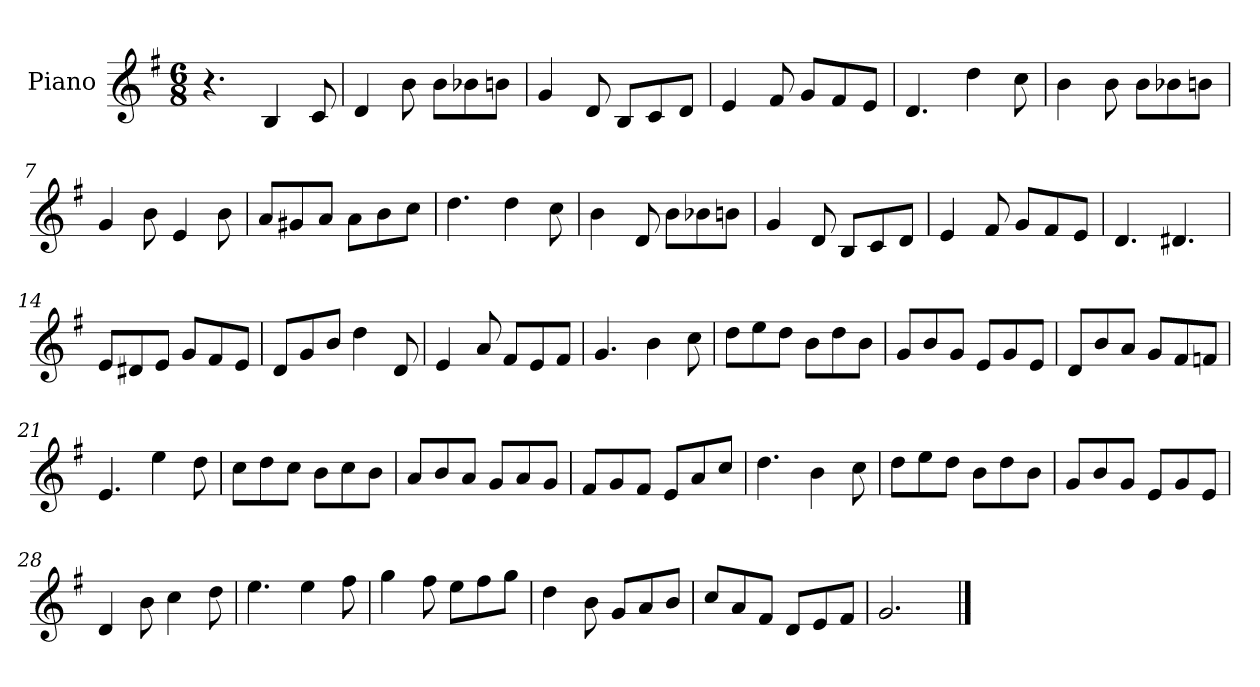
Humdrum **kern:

**kern
*part1
*staff1
*I"Piano
*I'Pno
*clefG2
*k[f#]
*M6/8
=1
4.r
4B/
8c/
=2
4d/
8b\
8b\L
8b-X\
8bn\J
=3
4g/
8d/
8B/L
8c/
8d/J
=4
4e/
8f#/
8g/L
8f#/
8e/J
=5
4.d/
4dd\
8cc\
=6
4b\
8b\
8b\L
8b-X\
8bn\J
=7
4g/
8b\
4e/
8b\
=8
8a/L
8g#X/
8a/J
8a\L
8b\
8cc\J
=9
4.dd\
4dd\
8cc\
=10
4b\
8d/
8b\L
8b-X\
8bn\J
=11
4g/
8d/
8B/L
8c/
8d/J
=12
4e/
8f#/
8g/L
8f#/
8e/J
=13
4.d/
4.d#X/
=14
8e/L
8d#X/
8e/J
8g/L
8f#/
8e/J
=15
8d/L
8g/
8b/J
4dd\
8d/
=16
4e/
8a/
8f#/L
8e/
8f#/J
=17
4.g/
4b\
8cc\
=18
8dd\L
8ee\
8dd\J
8b\L
8dd\
8b\J
=19
8g/L
8b/
8g/J
8e/L
8g/
8e/J
=20
8d/L
8b/
8a/J
8g/L
8f#/
8fn/J
=21
4.e/
4ee\
8dd\
=22
8cc\L
8dd\
8cc\J
8b\L
8cc\
8b\J
=23
8a/L
8b/
8a/J
8g/L
8a/
8g/J
=24
8f#/L
8g/
8f#/J
8e/L
8a/
8cc/J
=25
4.dd\
4b\
8cc\
=26
8dd\L
8ee\
8dd\J
8b\L
8dd\
8b\J
=27
8g/L
8b/
8g/J
8e/L
8g/
8e/J
=28
4d/
8b\
4cc\
8dd\
=29
4.ee\
4ee\
8ff#\
=30
4gg\
8ff#\
8ee\L
8ff#\
8gg\J
=31
4dd\
8b\
8g/L
8a/
8b/J
=32
8cc/L
8a/
8f#/J
8d/L
8e/
8f#/J
=33
2.g/
==
*-
